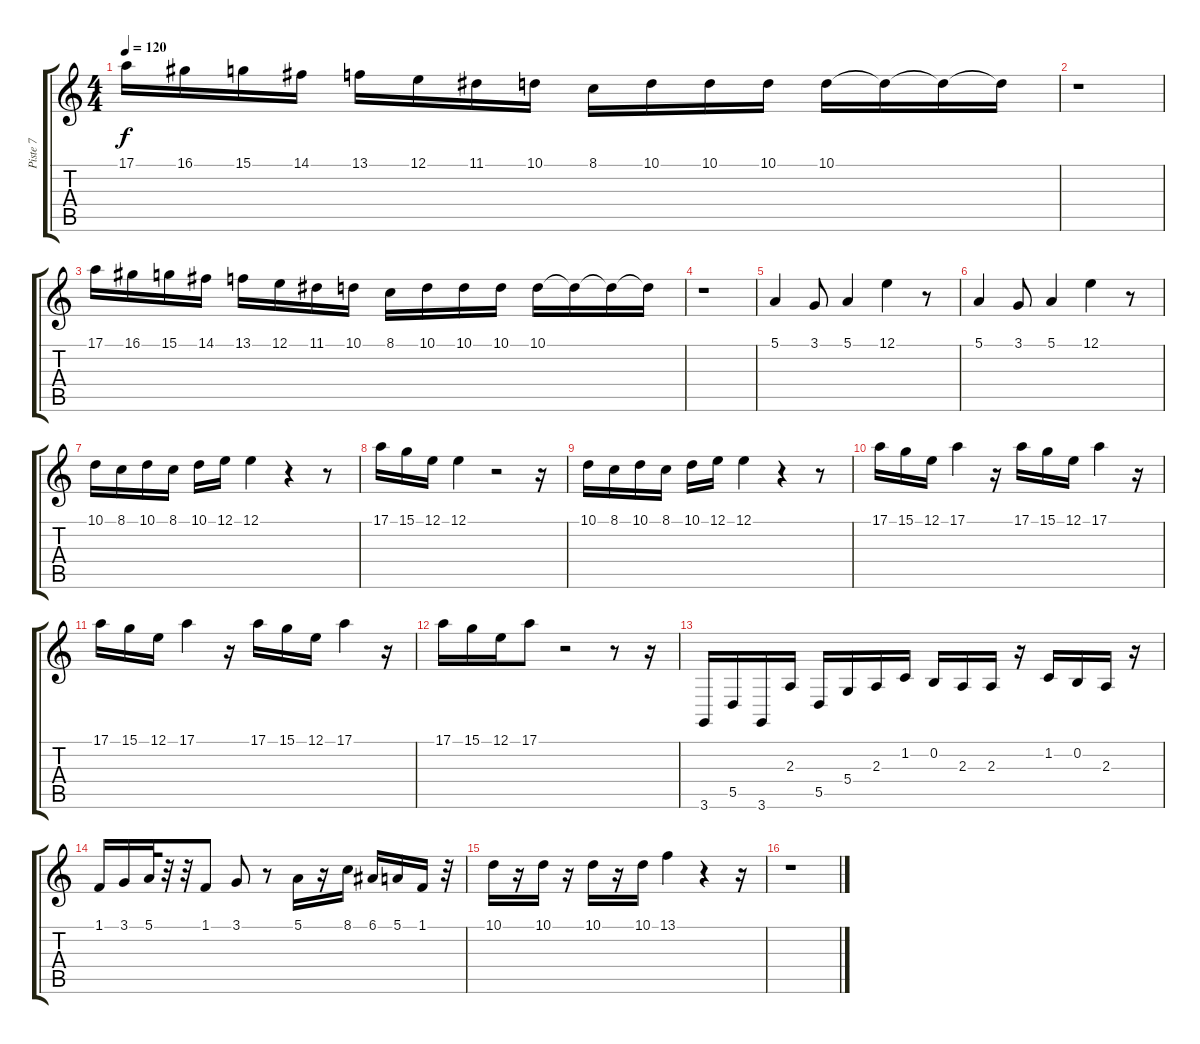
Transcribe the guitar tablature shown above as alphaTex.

\track ("Piste 7" "Piste 7") {instrument electricpiano1}
\staff {score tabs}
\tuning (E4 B3 G3 D3 A2 E2) {hide}
\ts (4 4)
\tempo 120
\clef g2
\ks c
17.1.16{dy f} 16.1.16 15.1.16 14.1.16 13.1.16 12.1.16 11.1.16 10.1.16 8.1.16 10.1.16 10.1.16 10.1.16 10.1.16 10.1{t}.16 10.1{t}.16 10.1{t}.16 |
r.1 |
17.1.16 16.1.16 15.1.16 14.1.16 13.1.16 12.1.16 11.1.16 10.1.16 8.1.16 10.1.16 10.1.16 10.1.16 10.1.16 10.1{t}.16 10.1{t}.16 10.1{t}.16 |
r.1 |
5.1.4 3.1.8 5.1.4 12.1.4 r.8 |
5.1.4 3.1.8 5.1.4 12.1.4 r.8 |
10.1.16 8.1.16 10.1.16 8.1.16 10.1.16 12.1.16 12.1.4 r.4 r.8 |
17.1.16 15.1.16 12.1.16 12.1.4 r.2 r.16 |
10.1.16 8.1.16 10.1.16 8.1.16 10.1.16 12.1.16 12.1.4 r.4 r.8 |
17.1.16 15.1.16 12.1.16 17.1.4 r.16 17.1.16 15.1.16 12.1.16 17.1.4 r.16 |
17.1.16 15.1.16 12.1.16 17.1.4 r.16 17.1.16 15.1.16 12.1.16 17.1.4 r.16 |
17.1.16 15.1.16 12.1.16 17.1.8 r.2 r.8 r.16 |
3.6.16 5.5.16 3.6.16 2.3.16 5.5.16 5.4.16 2.3.16 1.2.16 0.2.16 2.3.16 2.3.16 r.16 1.2.16 0.2.16 2.3.16 r.16 |
1.1.16 3.1.16 5.1.32 r.32 r.32 1.1.8 3.1.8 r.8 5.1.16 r.16 8.1.16 6.1.16 5.1.16 1.1.16 r.32 |
10.1.16 r.16 10.1.16 r.16 10.1.16 r.16 10.1.16 13.1.4 r.4 r.16 |
r.1
